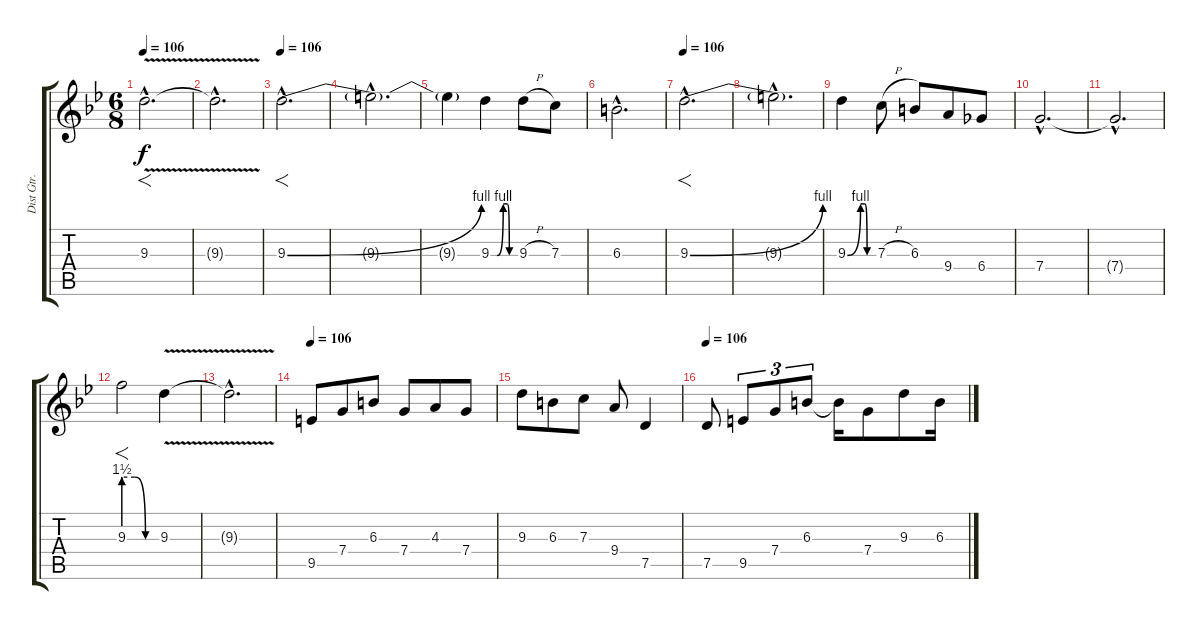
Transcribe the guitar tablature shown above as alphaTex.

\track ("Dist Gtr. 2 (Lead)" "Dist Gtr. ") {instrument distortionguitar}
\staff {score tabs}
\tuning (D4 A3 F3 C3 G2 D2) {hide}
\ts (6 8)
\tempo 106
\clef g2
\ks bb
9.3{v hac}.2{f d dy f} |
9.3{hac t}.2{d} |
\tempo 106
9.3{be (bend 0 0 60 4) hac}.2{f d} |
9.3{hac t}.2{d} |
9.3{t}.4 9.3{be (custom 0 0 15 0 30 4 40 4 45 0 60 0)}.4 9.3{h}.8 7.3.8{volume 6} |
6.3{hac}.2{d} |
\tempo 106
9.3{be (bend 0 0 60 4) hac}.2{f d volume 13} |
9.3{hac t}.2{d} |
9.3{be (custom 0 0 30 4 40 4 45 0 60 0)}.4 7.3{h}.8 6.3.8 9.4.8 6.4.8 |
7.4{hac}.2{d} |
7.4{hac t}.2{d} |
9.3{be (custom 0 6 20 6 40 0 60 0)}.2{f} 9.3{v}.4 |
9.3{hac t}.2{d} |
\tempo 106
9.5.8 7.4.8 6.3.8 7.4.8 4.3.8 7.4.8 |
9.3.8 6.3.8 7.3.8 9.4.8 7.5.4 |
\tempo 106
7.5.8 9.5.8{tu (3 2)} 7.4.8{tu (3 2)} 6.3.8{tu (3 2)} 6.3{t}.16 7.4.8 9.3.8 6.3.16
